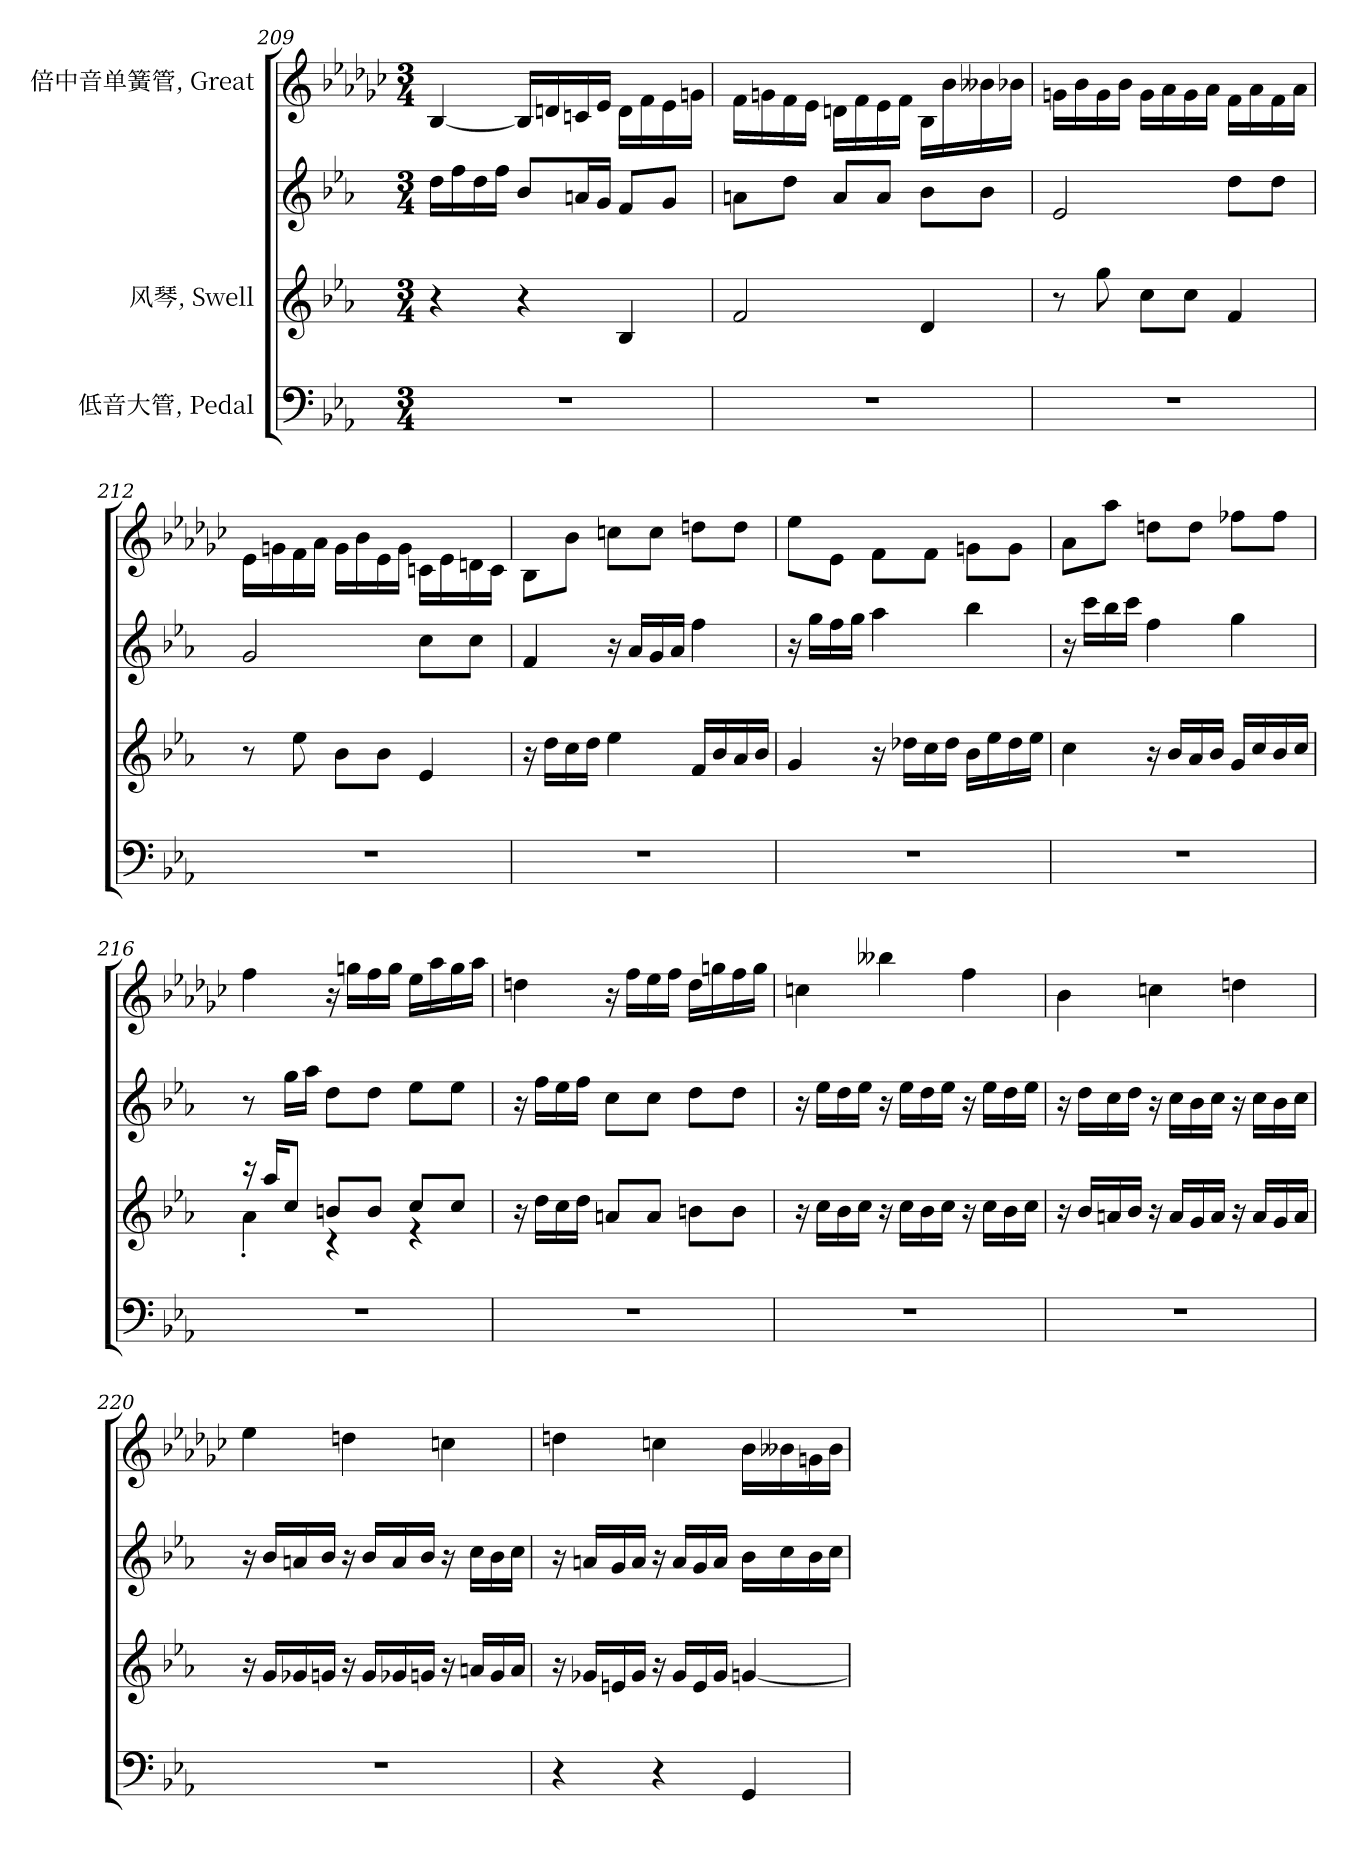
**kern	**kern	**kern	**kern
*part3	*part2	*part2	*part1
*staff4	*staff3	*staff2	*staff1
*I"低音大管, Pedal	*I"风琴, Swell	*	*I"倍中音单簧管, Great
*clefF4	*clefG2	*clefG2	*clefG2
*ITrd7c12	*	*	*ITrd12c21
*k[b-e-a-]	*k[b-e-a-]	*k[b-e-a-]	*k[b-e-a-d-g-c-]
*M3/4	*M3/4	*M3/4	*M3/4
=209	=209	=209	=209
2.r	4r	16dd\LL	[4BB-/
.	.	16ff\	.
.	.	16dd\	.
.	.	16ff\JJ	.
.	4r	8b-/L	16BB-/LL]
.	.	.	16Dn/
.	.	16an/L	16Cn/
.	.	16g/JJ	16E-/JJ
.	4B-/	8f/L	16D\LL
.	.	.	16F\
.	.	8g/J	16E-\
.	.	.	16Gn\JJ
!!LO:LB:g=z
=210	=210	=210	=210
2.r	2f/	8an\L	16F\LL
.	.	.	16Gn\
.	.	8dd\J	16F\
.	.	.	16E-\JJ
.	.	8a/L	16Dn\LL
.	.	.	16F\
.	.	8a/J	16E-\
.	.	.	16F\JJ
.	4d/	8b-\L	16BB-\LL
.	.	.	16B-\
.	.	8b-\J	16B--X\
.	.	.	16B-X\JJ
=211	=211	=211	=211
2.r	8r	2e-/	16Gn\LL
.	.	.	16B-\
.	8gg\	.	16G\
.	.	.	16B-\JJ
.	8cc\L	.	16G\LL
.	.	.	16A-\
.	8cc\J	.	16G\
.	.	.	16A-\JJ
.	4f/	8dd\L	16F\LL
.	.	.	16A-\
.	.	8dd\J	16F\
.	.	.	16A-\JJ
=212	=212	=212	=212
2.r	8r	2g/	16E-\LL
.	.	.	16Gn\
.	8ee-\	.	16F\
.	.	.	16A-\JJ
.	8b-\L	.	16G\LL
.	.	.	16B-\
.	8b-\J	.	16E-\
.	.	.	16G\JJ
.	4e-/	8cc\L	16Cn\LL
.	.	.	16E-\
.	.	8cc\J	16Dn\
.	.	.	16C\JJ
!!LO:LB:g=z
=213	=213	=213	=213
2.r	16r	4f/	8BB-\L
.	16dd\LL	.	.
.	16cc\	.	8B-\J
.	16dd\JJ	.	.
.	4ee-\	16r	8cn\L
.	.	16a-/LL	.
.	.	16g/	8c\J
.	.	16a-/JJ	.
.	16f/LL	4ff\	8dn\L
.	16b-/	.	.
.	16a-/	.	8d\J
.	16b-/JJ	.	.
=214	=214	=214	=214
2.r	4g/	16r	8e-\L
.	.	16gg\LL	.
.	.	16ff\	8E-\J
.	.	16gg\JJ	.
.	16r	4aa-\	8F\L
.	16dd-X\LL	.	.
.	16cc\	.	8F\J
.	16dd-\JJ	.	.
.	16b-\LL	4bb-\	8Gn\L
.	16ee-\	.	.
.	16dd-\	.	8G\J
.	16ee-\JJ	.	.
=215	=215	=215	=215
2.r	4cc\	16r	8A-\L
.	.	16ccc\LL	.
.	.	16bb-\	8a-\J
.	.	16ccc\JJ	.
.	16r	4ff\	8dn\L
.	16b-/LL	.	.
.	16a-/	.	8d\J
.	16b-/JJ	.	.
.	16g/LL	4gg\	8f-X\L
.	16cc/	.	.
.	16b-/	.	8f-\J
.	16cc/JJ	.	.
!!LO:PB:g=z
=216	=216	=216	=216
*	*^	*	*
2.r	16r	4a-'\	8r	4f\
.	16aa-/KL	.	.	.
.	8cc/J	.	16gg\LL	.
.	.	.	16aa-\JJ	.
.	8bn/L	4r	8dd\L	16r
.	.	.	.	16gn\LL
.	8b/J	.	8dd\J	16f\
.	.	.	.	16g\JJ
.	8cc/L	4r	8ee-\L	16e-\LL
.	.	.	.	16a-\
.	8cc/J	.	8ee-\J	16g\
.	.	.	.	16a-\JJ
*	*v	*v	*	*
=217	=217	=217	=217
2.r	16r	16r	4dn\
.	16dd\LL	16ff\LL	.
.	16cc\	16ee-\	.
.	16dd\JJ	16ff\JJ	.
.	8an/L	8cc\L	16r
.	.	.	16f\LL
.	8a/J	8cc\J	16e-\
.	.	.	16f\JJ
.	8bn\L	8dd\L	16d\LL
.	.	.	16gn\
.	8b\J	8dd\J	16f\
.	.	.	16g\JJ
!!LO:LB:g=z
=218	=218	=218	=218
2.r	16r	16r	4cn\
.	16cc\LL	16ee-\LL	.
.	16b-\	16dd\	.
.	16cc\JJ	16ee-\JJ	.
.	16r	16r	4b--X\
.	16cc\LL	16ee-\LL	.
.	16b-\	16dd\	.
.	16cc\JJ	16ee-\JJ	.
.	16r	16r	4f\
.	16cc\LL	16ee-\LL	.
.	16b-\	16dd\	.
.	16cc\JJ	16ee-\JJ	.
=219	=219	=219	=219
2.r	16r	16r	4B-\
.	16b-/LL	16dd\LL	.
.	16an/	16cc\	.
.	16b-/JJ	16dd\JJ	.
.	16r	16r	4cn\
.	16a/LL	16cc\LL	.
.	16g/	16b-\	.
.	16a/JJ	16cc\JJ	.
.	16r	16r	4dn\
.	16a/LL	16cc\LL	.
.	16g/	16b-\	.
.	16a/JJ	16cc\JJ	.
=220	=220	=220	=220
2.r	16r	16r	4e-\
.	16g/LL	16b-/LL	.
.	16g-X/	16an/	.
.	16gn/JJ	16b-/JJ	.
.	16r	16r	4dn\
.	16g/LL	16b-/LL	.
.	16g-X/	16a/	.
.	16gn/JJ	16b-/JJ	.
.	16r	16r	4cn\
.	16an/LL	16cc\LL	.
.	16g/	16b-\	.
.	16a/JJ	16cc\JJ	.
!!LO:LB:g=z
=221	=221	=221	=221
4r	16r	16r	4dn\
.	16g-X/LL	16an/LL	.
.	16en/	16g/	.
.	16g-/JJ	16a/JJ	.
4r	16r	16r	4cn\
.	16g-/LL	16a/LL	.
.	16e/	16g/	.
.	16g-/JJ	16a/JJ	.
4GGG/	[4gn/	16b-\LL	16B-\LL
.	.	16cc\	16B--X\
.	.	16b-\	16Gn\
.	.	16cc\JJ	16B--\JJ
=	=	=	=
*-	*-	*-	*-
